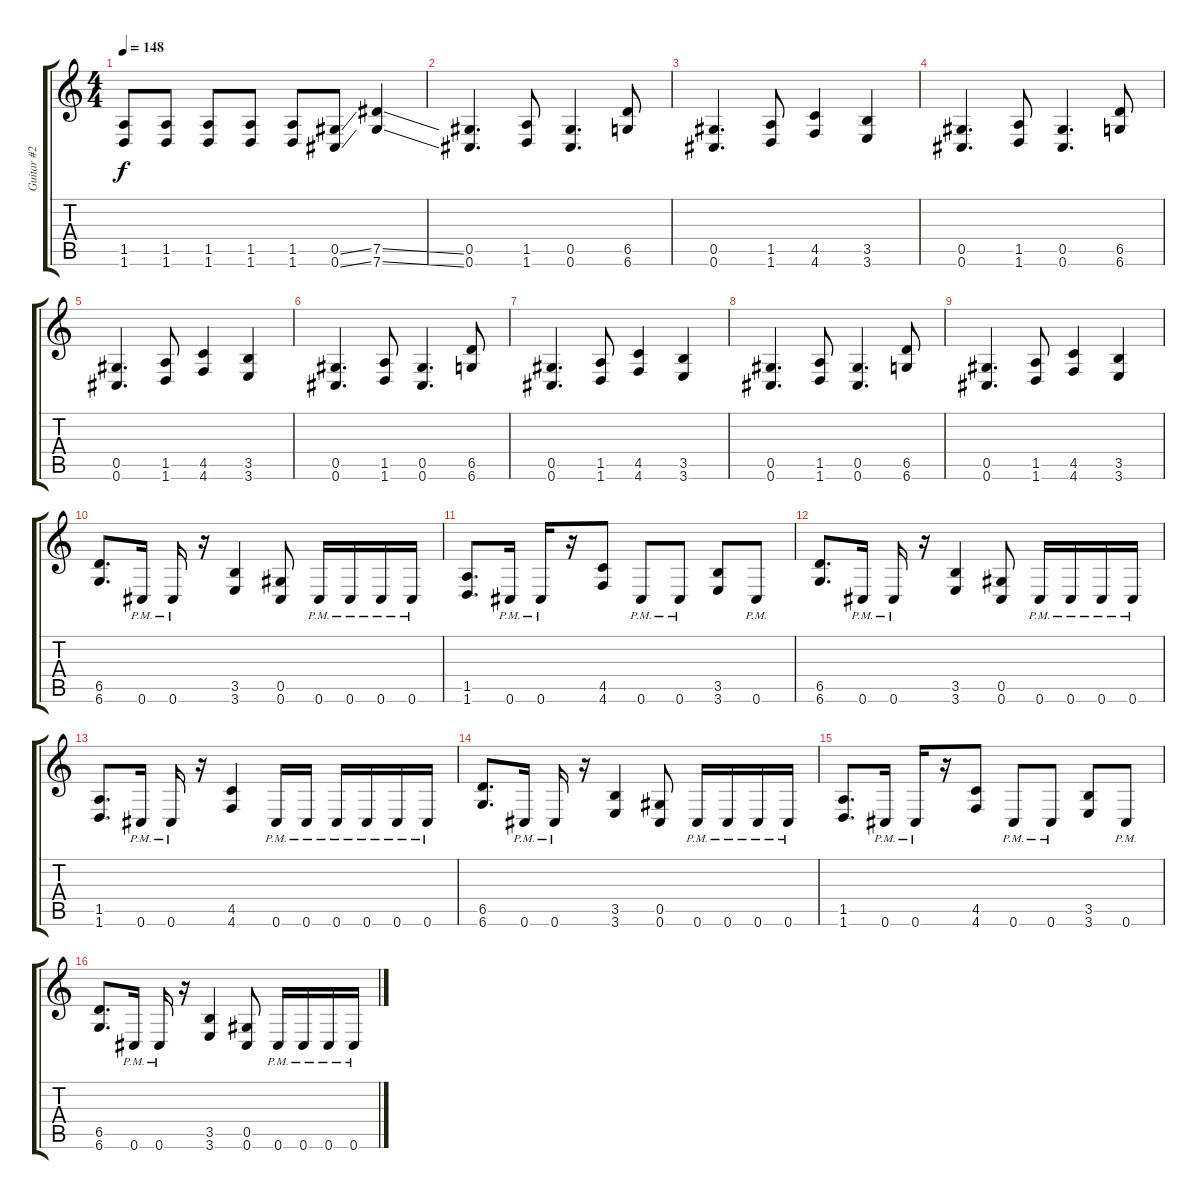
\track ("Guitar #2" "Guitar #2") {instrument distortionguitar}
\staff {score tabs}
\tuning (Eb4 Bb3 Gb3 Db3 Ab2 Db2) {hide}
\ts (4 4)
\tempo 148
\clef g2
\ks c
(1.5 1.6).8{dy f} (1.5 1.6).8 (1.5 1.6).8 (1.5 1.6).8 (1.5 1.6).8 (0.5{ss} 0.6{ss}).8 (7.5{ss} 7.6{ss}).4 |
(0.5 0.6).4{d} (1.5 1.6).8 (0.5 0.6).4{d} (6.5 6.6).8 |
(0.5 0.6).4{d} (1.5 1.6).8 (4.5 4.6).4 (3.5 3.6).4 |
(0.5 0.6).4{d} (1.5 1.6).8 (0.5 0.6).4{d} (6.5 6.6).8 |
(0.5 0.6).4{d} (1.5 1.6).8 (4.5 4.6).4 (3.5 3.6).4 |
(0.5 0.6).4{d} (1.5 1.6).8 (0.5 0.6).4{d} (6.5 6.6).8 |
(0.5 0.6).4{d} (1.5 1.6).8 (4.5 4.6).4 (3.5 3.6).4 |
(0.5 0.6).4{d} (1.5 1.6).8 (0.5 0.6).4{d} (6.5 6.6).8 |
(0.5 0.6).4{d} (1.5 1.6).8 (4.5 4.6).4 (3.5 3.6).4 |
(6.5 6.6).8{d} 0.6{pm}.16 0.6{pm}.16 r.16 (3.5 3.6).4 (0.5 0.6).8 0.6{pm}.16 0.6{pm}.16 0.6{pm}.16 0.6{pm}.16 |
(1.5 1.6).8{d} 0.6{pm}.16 0.6{pm}.16 r.16 (4.5 4.6).8 0.6{pm}.8 0.6{pm}.8 (3.5 3.6).8 0.6{pm}.8 |
(6.5 6.6).8{d} 0.6{pm}.16 0.6{pm}.16 r.16 (3.5 3.6).4 (0.5 0.6).8 0.6{pm}.16 0.6{pm}.16 0.6{pm}.16 0.6{pm}.16 |
(1.5 1.6).8{d} 0.6{pm}.16 0.6{pm}.16 r.16 (4.5 4.6).4 0.6{pm}.16 0.6{pm}.16 0.6{pm}.16 0.6{pm}.16 0.6{pm}.16 0.6{pm}.16 |
(6.5 6.6).8{d} 0.6{pm}.16 0.6{pm}.16 r.16 (3.5 3.6).4 (0.5 0.6).8 0.6{pm}.16 0.6{pm}.16 0.6{pm}.16 0.6{pm}.16 |
(1.5 1.6).8{d} 0.6{pm}.16 0.6{pm}.16 r.16 (4.5 4.6).8 0.6{pm}.8 0.6{pm}.8 (3.5 3.6).8 0.6{pm}.8 |
(6.5 6.6).8{d} 0.6{pm}.16 0.6{pm}.16 r.16 (3.5 3.6).4 (0.5 0.6).8 0.6{pm}.16 0.6{pm}.16 0.6{pm}.16 0.6{pm}.16
